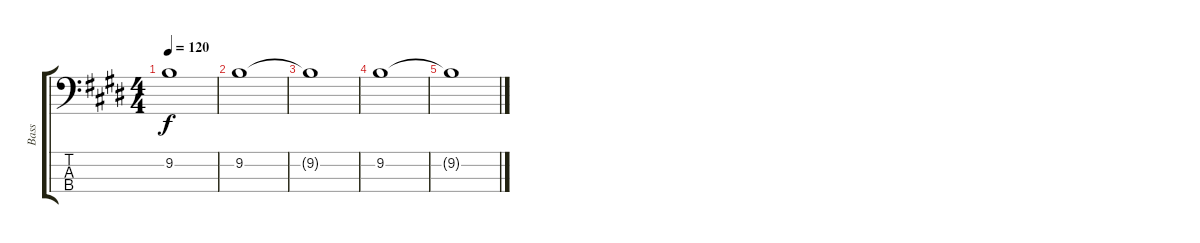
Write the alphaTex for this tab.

\track ("Bass" "Bass") {instrument electricbassfinger}
\staff {score tabs}
\tuning (G2 D2 A1 E1) {hide}
\ts (4 4)
\tempo 120
\clef f4
\ks e
9.2{t}.1{dy f} |
9.2.1 |
9.2{t}.1 |
9.2.1 |
9.2{t}.1
